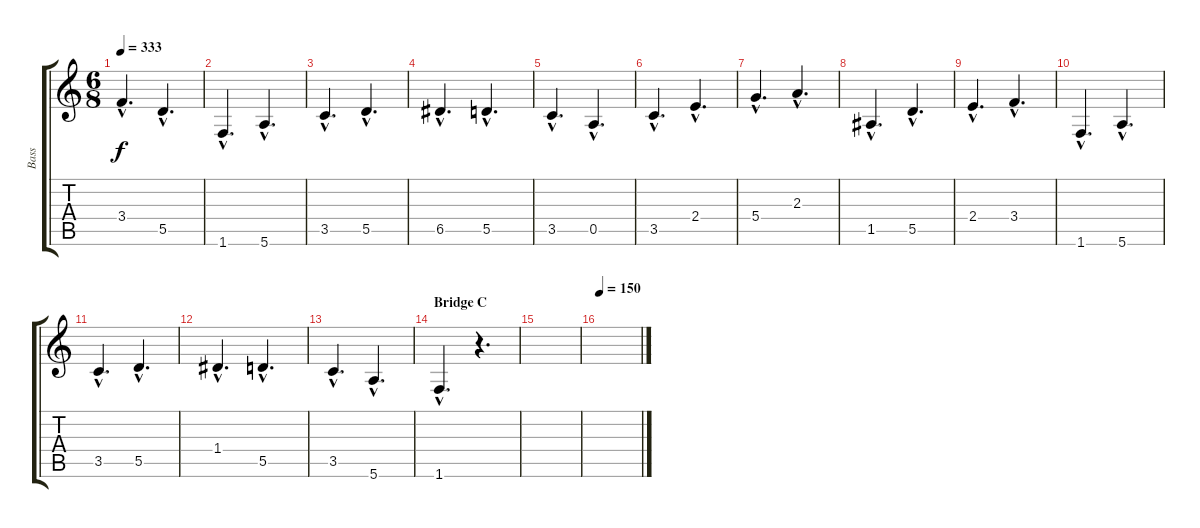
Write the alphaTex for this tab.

\track ("Bass" "Bass") {instrument acousticbass}
\staff {score tabs}
\tuning (E4 B3 G3 D3 A2 E2) {hide}
\ts (6 8)
\tempo 333
\clef g2
\ks c
3.4{hac}.4{d dy f} 5.5{hac}.4{d} |
1.6{hac}.4{d} 5.6{hac}.4{d} |
3.5{hac}.4{d} 5.5{hac}.4{d} |
6.5{hac}.4{d} 5.5{hac}.4{d} |
3.5{hac}.4{d} 0.5{hac}.4{d} |
3.5{hac}.4{d} 2.4{hac}.4{d} |
5.4{hac}.4{d} 2.3{hac}.4{d} |
1.5{hac}.4{d} 5.5{hac}.4{d} |
2.4{hac}.4{d} 3.4{hac}.4{d} |
1.6{hac}.4{d} 5.6{hac}.4{d} |
3.5{hac}.4{d} 5.5{hac}.4{d} |
1.4{hac}.4{d} 5.5{hac}.4{d} |
3.5{hac}.4{d} 5.6{hac}.4{d} |
\section ("" "Bridge C")
1.6{hac}.4{d} r.4{d} |
|
\tempo 150
